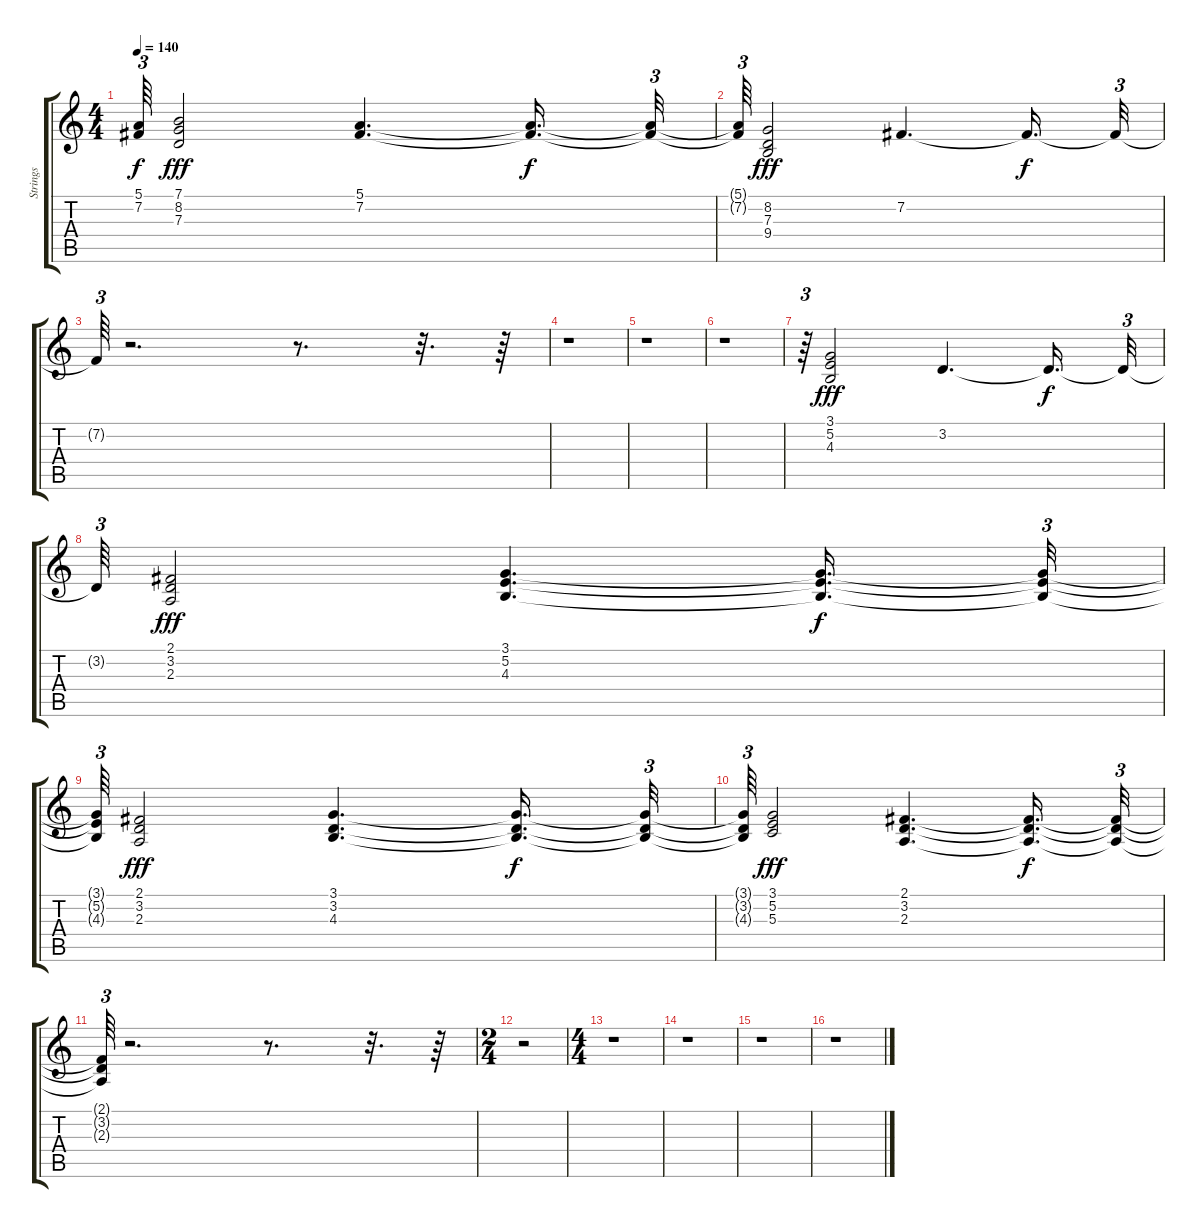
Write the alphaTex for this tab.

\track ("Strings" "Strings") {instrument stringensemble1}
\staff {score tabs}
\tuning (E4 B3 G3 D3 A2 E2) {hide}
\ts (4 4)
\tempo 140
\clef g2
\ks c
(5.1{t} 7.2{t}).64{tu (3 2) dy f} (7.1 8.2 7.3).2{dy fff} (5.1 7.2).4{d} (5.1{t} 7.2{t}).16{d dy f} (5.1{t} 7.2{t}).32{tu (3 2)} |
(5.1{t} 7.2{t}).64{tu (3 2)} (8.2 7.3 9.4).2{dy fff} 7.2.4{d} 7.2{t}.16{d dy f} 7.2{t}.32{tu (3 2)} |
7.2{t}.64{tu (3 2)} r.2{d} r.8{d} r.32{d} r.64 |
r.1 |
r.1 |
r.1 |
r.64{tu (3 2)} (3.1 5.2 4.3).2{dy fff} 3.2.4{d} 3.2{t}.16{d dy f} 3.2{t}.32{tu (3 2)} |
3.2{t}.64{tu (3 2)} (2.1 3.2 2.3).2{dy fff} (3.1 5.2 4.3).4{d} (3.1{t} 5.2{t} 4.3{t}).16{d dy f} (3.1{t} 5.2{t} 4.3{t}).32{tu (3 2)} |
(3.1{t} 5.2{t} 4.3{t}).64{tu (3 2)} (2.1 3.2 2.3).2{dy fff} (3.1 3.2 4.3).4{d} (3.1{t} 3.2{t} 4.3{t}).16{d dy f} (3.1{t} 3.2{t} 4.3{t}).32{tu (3 2)} |
(3.1{t} 3.2{t} 4.3{t}).64{tu (3 2)} (3.1 5.2 5.3).2{dy fff} (2.1 3.2 2.3).4{d} (2.1{t} 3.2{t} 2.3{t}).16{d dy f} (2.1{t} 3.2{t} 2.3{t}).32{tu (3 2)} |
(2.1{t} 3.2{t} 2.3{t}).64{tu (3 2)} r.2{d} r.8{d} r.32{d} r.64 |
\ts (2 4)
r.2 |
\ts (4 4)
r.1 |
r.1 |
r.1 |
r.1
